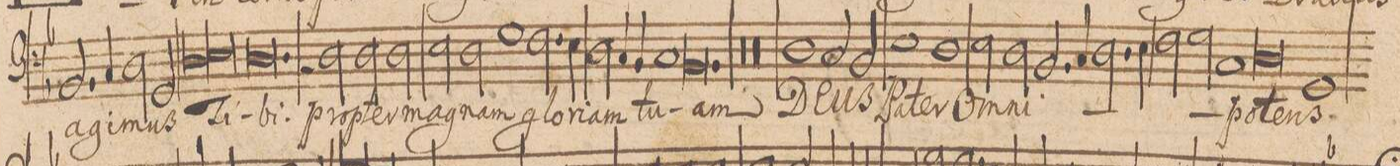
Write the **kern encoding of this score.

**kern	**text
*I"BASSVS.	*
*clefF4	*
*k[b-]	*
*met(c|)	*
*M2/1	*
2.BB-/	a-
4C/	.
2D\	-gi-
2GG/	-mus
=14-	=14-
*lig	*
1D\	Ti-
1E\	.
*Xlig	*
=15-	=15-
0.D\	-bi.
=16-	=16-
2r	.
2D\	pro-
=17-	=17-
2D\	-pter
2D\	ma-
2E\	.
2D\	-gnam
=18-	=18-
1G\	glo-
2.F\	.
4E\	-ri-
=19-	=19-
2D\	-am-
4C/	.
4BB-/	.
1C/	-tu-
=20-	=20-
0.BB-/	-am
=21-	=21-
00r	.
=22-	=22-
=23-	=23-
00r	.
=24-	=24-
=25-	=25-
1D\	DE-
=26-	=26-
2C/	-US
2BB-/	.
1E\	Pa-
=27-	=27-
1D\	-ter
2E\	O-
2D\	-mni-
=28-	=28-
2.BB-/	.
4C/	.
2.D\	.
4E\	.
=29-	=29-
2F\	.
2G\	.
1C/	.
=30-	=30-
0D\	-po-
=31-	=31-
1GG/	-tens
*-	*-
